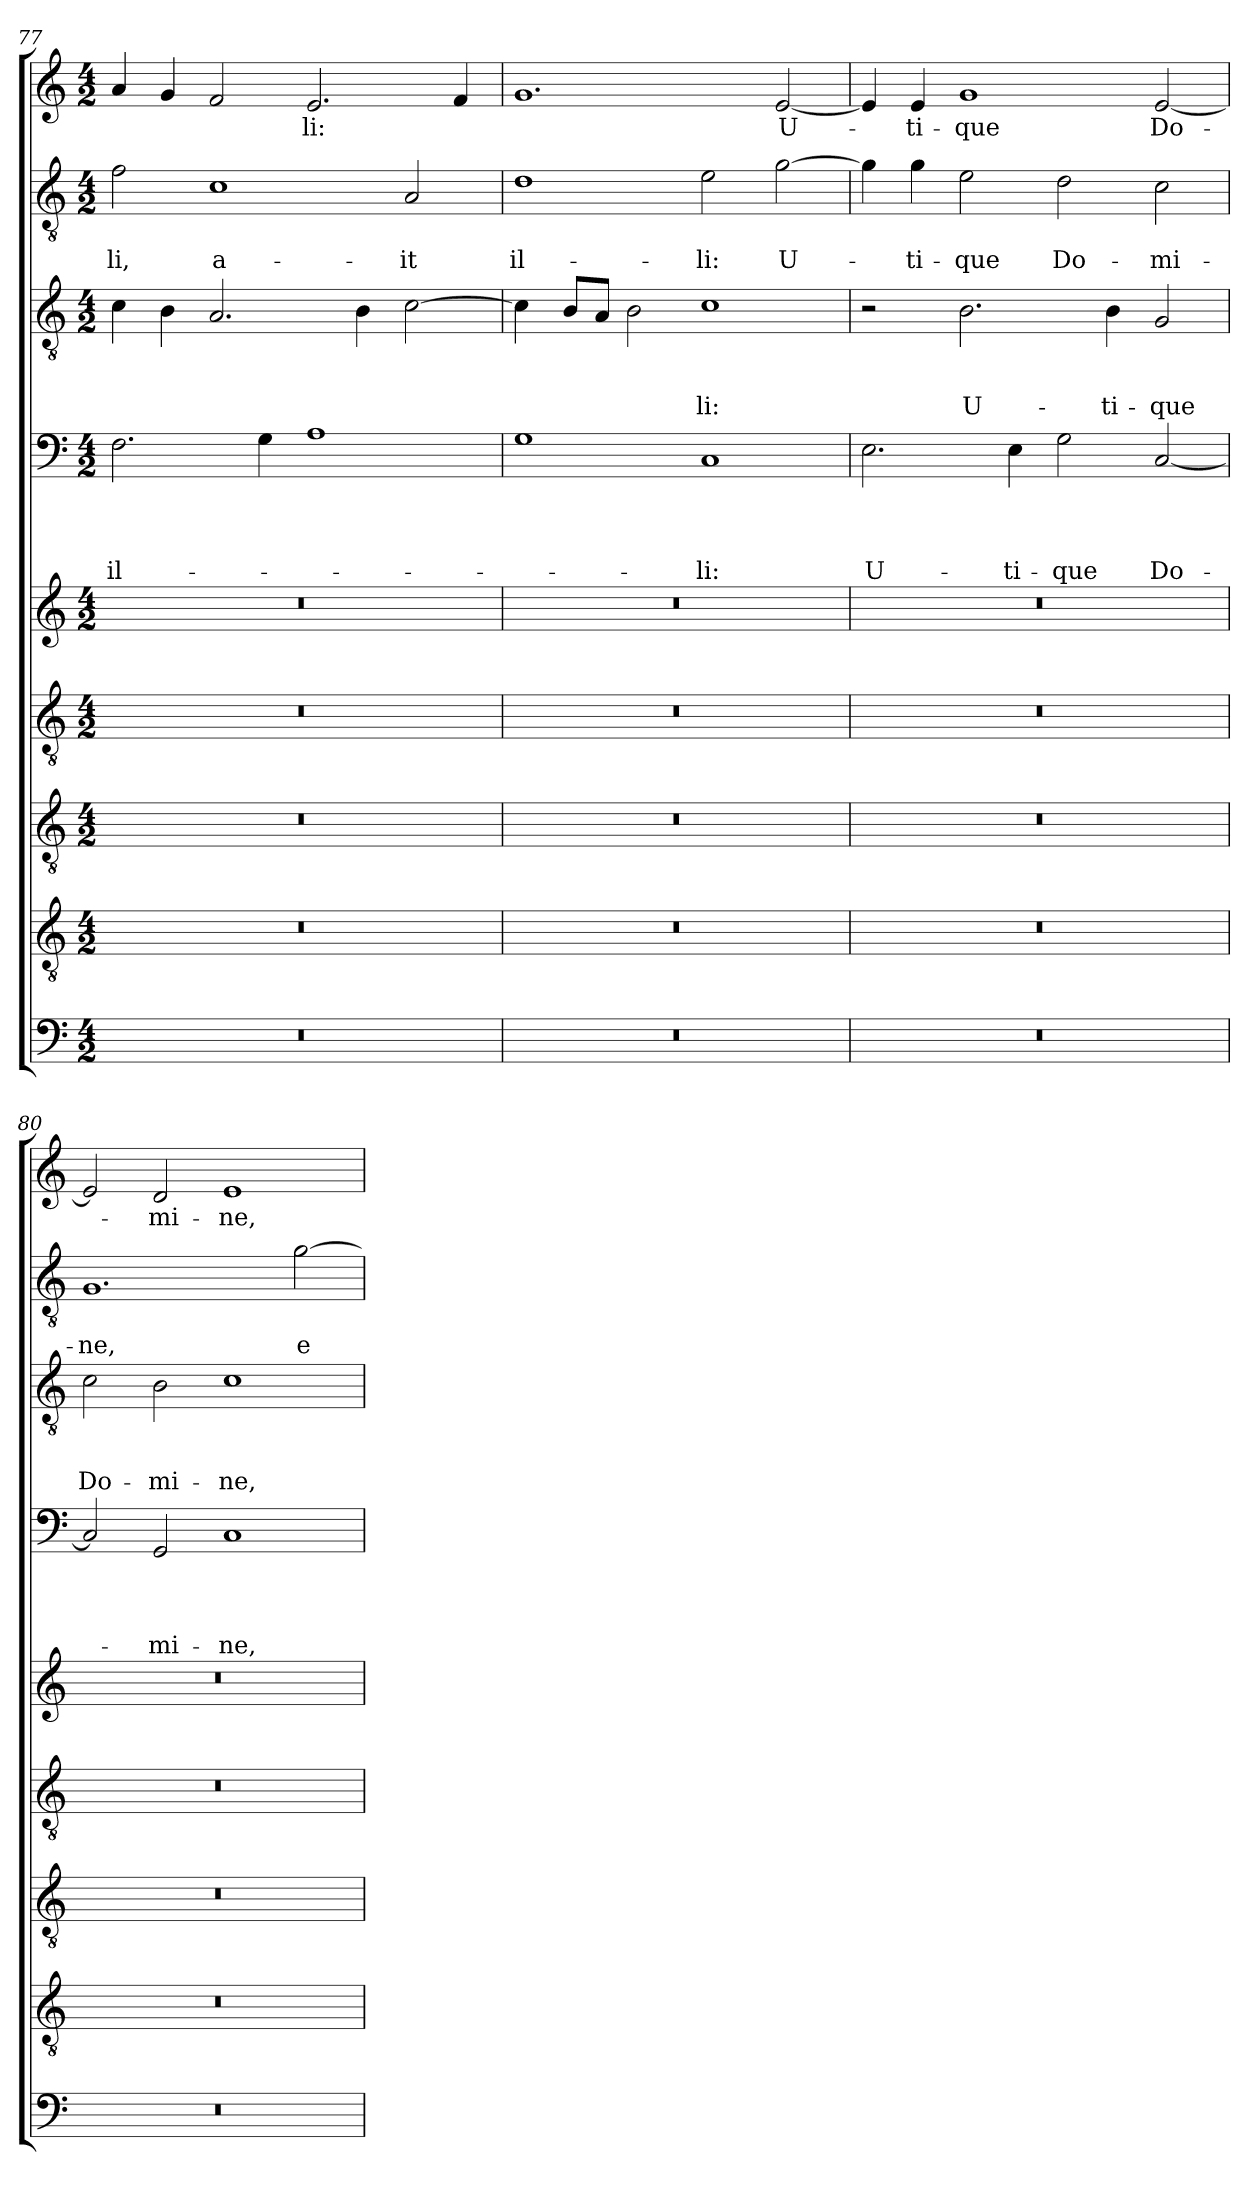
**kern	**kern	**kern	**kern	**kern	**kern	**text	**text	**text	**text	**kern	**text	**text	**text	**kern	**text	**text	**kern	**text
*part9	*part8	*part7	*part6	*part5	*part4	*part4	*part4	*part4	*part4	*part3	*part3	*part3	*part3	*part2	*part2	*part2	*part1	*part1
*staff9	*staff8	*staff7	*staff6	*staff5	*staff4	*staff4	*staff4	*staff4	*staff4	*staff3	*staff3	*staff3	*staff3	*staff2	*staff2	*staff2	*staff1	*staff1
*clefF4	*clefGv2	*clefGv2	*clefGv2	*clefG2	*clefF4	*	*	*	*	*clefGv2	*	*	*	*clefGv2	*	*	*clefG2	*
*k[]	*k[]	*k[]	*k[]	*k[]	*k[]	*	*	*	*	*k[]	*	*	*	*k[]	*	*	*k[]	*
*a:	*a:	*a:	*a:	*a:	*a:	*	*	*	*	*a:	*	*	*	*a:	*	*	*a:	*
*M4/2	*M4/2	*M4/2	*M4/2	*M4/2	*M4/2	*	*	*	*	*M4/2	*	*	*	*M4/2	*	*	*M4/2	*
=77	=77	=77	=77	=77	=77	=77	=77	=77	=77	=77	=77	=77	=77	=77	=77	=77	=77	=77
!	!	!	!	!	!	!	!	!	!LO:LY:b	!	!	!	!	!	!	!LO:LY:b	!	!
0r	0r	0r	0r	0r	2.F\	.	.	.	il-	4c\	.	.	.	2f\	.	-li,	4a/	.
.	.	.	.	.	.	.	.	.	.	4B\	.	.	.	.	.	.	4g/	.
!	!	!	!	!	!	!	!	!	!	!	!	!	!	!	!	!LO:LY:b	!	!
.	.	.	.	.	.	.	.	.	.	2.A/	.	.	.	1c	.	a-	2f/	.
.	.	.	.	.	4G\	.	.	.	.	.	.	.	.	.	.	.	.	.
!	!	!	!	!	!	!	!	!	!	!	!	!	!	!	!	!	!	!LO:LY:b
.	.	.	.	.	1A	.	.	.	.	.	.	.	.	.	.	.	2.e/	-li:
.	.	.	.	.	.	.	.	.	.	4B\	.	.	.	.	.	.	.	.
!	!	!	!	!	!	!	!	!	!	!	!	!	!	!	!	!LO:LY:b	!	!
.	.	.	.	.	.	.	.	.	.	[2c\	.	.	.	2A/	.	-it	.	.
.	.	.	.	.	.	.	.	.	.	.	.	.	.	.	.	.	4f/	.
=78	=78	=78	=78	=78	=78	=78	=78	=78	=78	=78	=78	=78	=78	=78	=78	=78	=78	=78
!	!	!	!	!	!	!	!	!	!	!	!	!	!	!	!	!LO:LY:b	!	!
0r	0r	0r	0r	0r	1G	.	.	.	.	4c\]	.	.	.	1d	.	il-	1.g	.
.	.	.	.	.	.	.	.	.	.	8B/L	.	.	.	.	.	.	.	.
.	.	.	.	.	.	.	.	.	.	8A/J	.	.	.	.	.	.	.	.
.	.	.	.	.	.	.	.	.	.	2B\	.	.	.	.	.	.	.	.
!	!	!	!	!	!	!	!	!	!LO:LY:b	!	!	!	!LO:LY:b	!	!	!LO:LY:b	!	!
.	.	.	.	.	1C	.	.	.	-li:	1c	.	.	-li:	2e\	.	-li:	.	.
!	!	!	!	!	!	!	!	!	!	!	!	!	!	!	!	!LO:LY:b	!	!LO:LY:b
.	.	.	.	.	.	.	.	.	.	.	.	.	.	[2g\	.	U-	[2e/	U-
=79	=79	=79	=79	=79	=79	=79	=79	=79	=79	=79	=79	=79	=79	=79	=79	=79	=79	=79
!	!	!	!	!	!	!	!	!	!LO:LY:b	!	!	!	!	!	!	!	!	!
0r	0r	0r	0r	0r	2.E\	.	.	.	U-	2r	.	.	.	4g\]	.	.	4e/]	.
!	!	!	!	!	!	!	!	!	!	!	!	!	!	!	!	!LO:LY:b	!	!LO:LY:b
.	.	.	.	.	.	.	.	.	.	.	.	.	.	4g\	.	-ti-	4e/	-ti-
!	!	!	!	!	!	!	!	!	!	!	!	!	!LO:LY:b	!	!	!LO:LY:b	!	!LO:LY:b
.	.	.	.	.	.	.	.	.	.	2.B\	.	.	U-	2e\	.	-que	1g	-que
!	!	!	!	!	!	!	!	!	!LO:LY:b	!	!	!	!	!	!	!	!	!
.	.	.	.	.	4E\	.	.	.	-ti-	.	.	.	.	.	.	.	.	.
!	!	!	!	!	!	!	!	!	!LO:LY:b	!	!	!	!	!	!	!LO:LY:b	!	!
.	.	.	.	.	2G\	.	.	.	-que	.	.	.	.	2d\	.	Do-	.	.
!	!	!	!	!	!	!	!	!	!	!	!	!	!LO:LY:b	!	!	!	!	!
.	.	.	.	.	.	.	.	.	.	4B\	.	.	-ti-	.	.	.	.	.
!	!	!	!	!	!	!	!	!	!LO:LY:b	!	!	!	!LO:LY:b	!	!	!LO:LY:b	!	!LO:LY:b
.	.	.	.	.	[2C/	.	.	.	Do-	2G/	.	.	-que	2c\	.	-mi-	[2e/	Do-
!!LO:LB:g=z
=80	=80	=80	=80	=80	=80	=80	=80	=80	=80	=80	=80	=80	=80	=80	=80	=80	=80	=80
!	!	!	!	!	!	!	!	!	!	!	!	!	!LO:LY:b	!	!	!LO:LY:b	!	!
0r	0r	0r	0r	0r	2C/]	.	.	.	.	2c\	.	.	Do-	1.G	.	-ne,	2e/]	.
!	!	!	!	!	!	!	!	!	!LO:LY:b	!	!	!	!LO:LY:b	!	!	!	!	!LO:LY:b
.	.	.	.	.	2GG/	.	.	.	-mi-	2B\	.	.	-mi-	.	.	.	2d/	-mi-
!	!	!	!	!	!	!	!	!	!LO:LY:b	!	!	!	!LO:LY:b	!	!	!	!	!LO:LY:b
.	.	.	.	.	1C	.	.	.	-ne,	1c	.	.	-ne,	.	.	.	1e	-ne,
!	!	!	!	!	!	!	!	!	!	!	!	!	!	!	!	!LO:LY:b	!	!
.	.	.	.	.	.	.	.	.	.	.	.	.	.	[2g\	.	e-	.	.
=	=	=	=	=	=	=	=	=	=	=	=	=	=	=	=	=	=	=
*-	*-	*-	*-	*-	*-	*-	*-	*-	*-	*-	*-	*-	*-	*-	*-	*-	*-	*-
